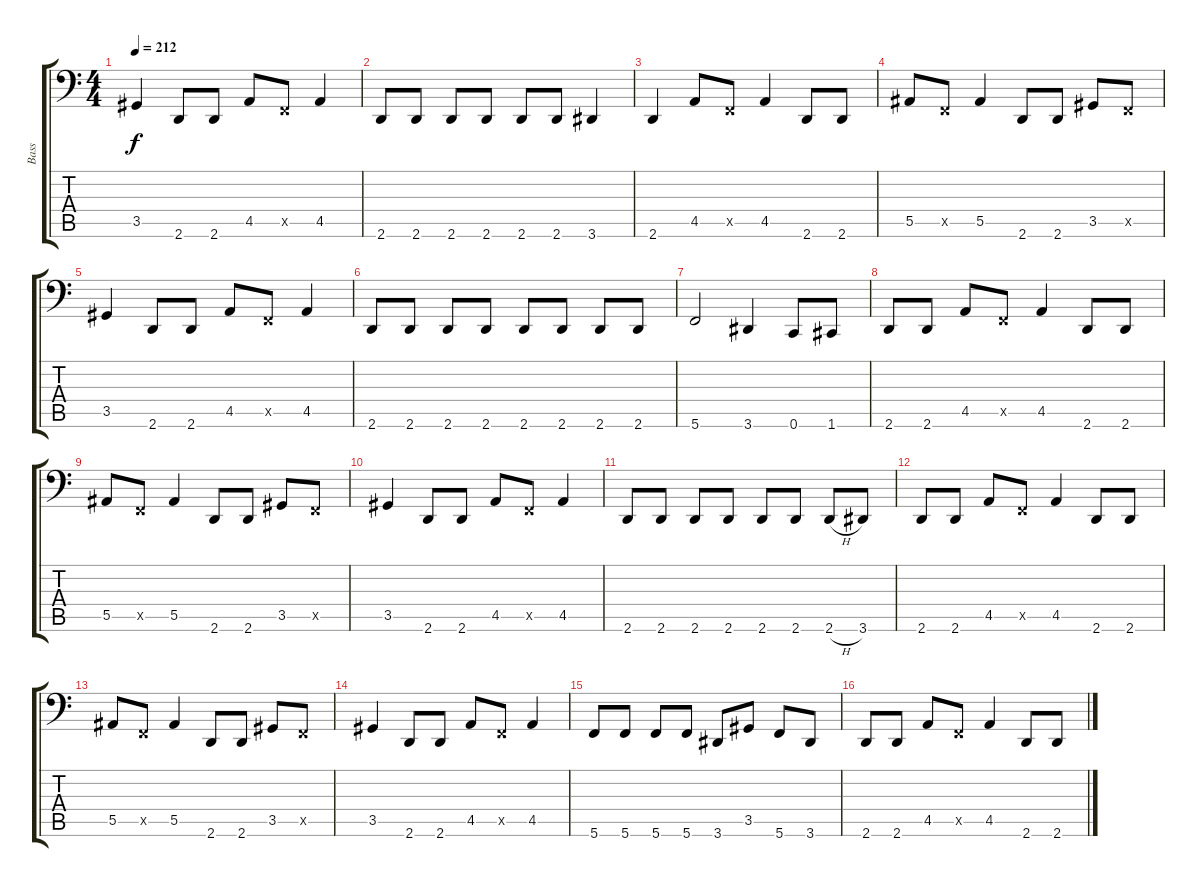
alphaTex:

\track ("Bass" "Bass") {instrument electricbassfinger}
\staff {score tabs}
\tuning (C3 G2 Eb2 Bb1 F1 C1) {hide}
\ts (4 4)
\tempo 212
\clef f4
\ks c
3.5.4{dy f} 2.6.8 2.6.8 4.5.8 0.5{x}.8 4.5.4 |
2.6.8 2.6.8 2.6.8 2.6.8 2.6.8 2.6.8 3.6.4 |
2.6.4 4.5.8 0.5{x}.8 4.5.4 2.6.8 2.6.8 |
5.5.8 0.5{x}.8 5.5.4 2.6.8 2.6.8 3.5.8 0.5{x}.8 |
3.5.4 2.6.8 2.6.8 4.5.8 0.5{x}.8 4.5.4 |
2.6.8 2.6.8 2.6.8 2.6.8 2.6.8 2.6.8 2.6.8 2.6.8 |
5.6.2 3.6.4 0.6.8 1.6.8 |
2.6.8 2.6.8 4.5.8 0.5{x}.8 4.5.4 2.6.8 2.6.8 |
5.5.8 0.5{x}.8 5.5.4 2.6.8 2.6.8 3.5.8 0.5{x}.8 |
3.5.4 2.6.8 2.6.8 4.5.8 0.5{x}.8 4.5.4 |
2.6.8 2.6.8 2.6.8 2.6.8 2.6.8 2.6.8 2.6{h}.8 3.6.8 |
2.6.8 2.6.8 4.5.8 0.5{x}.8 4.5.4 2.6.8 2.6.8 |
5.5.8 0.5{x}.8 5.5.4 2.6.8 2.6.8 3.5.8 0.5{x}.8 |
3.5.4 2.6.8 2.6.8 4.5.8 0.5{x}.8 4.5.4 |
5.6.8 5.6.8 5.6.8 5.6.8 3.6.8 3.5.8 5.6.8 3.6.8 |
2.6.8 2.6.8 4.5.8 0.5{x}.8 4.5.4 2.6.8 2.6.8
